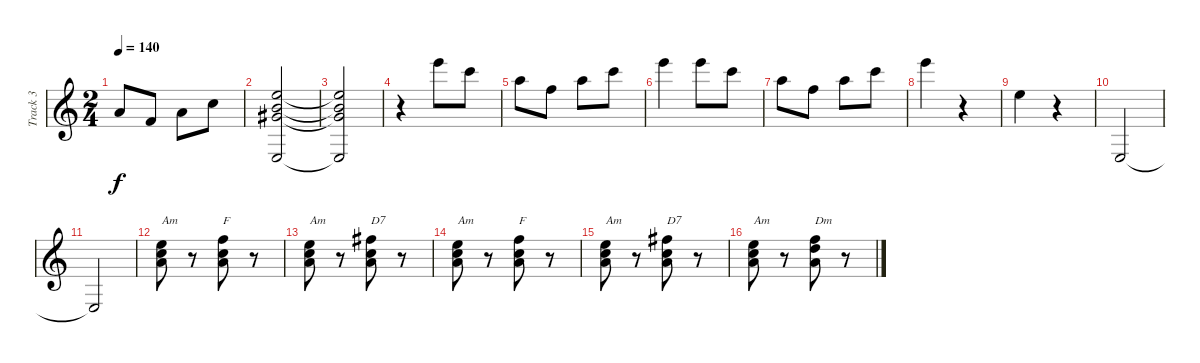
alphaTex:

\track ("Track 3" "Track 3") {instrument acousticguitarsteel}
\staff {score}
\tuning (E4 B3 G3 D3 A2 E2) {hide}
\ts (2 4)
\tempo 140
\clef g2
\ks c
2.3.8{dy f} 3.4.8 2.3.8 1.2.8 |
(0.1 0.2 1.3 0.6).2 |
(0.1{t} 0.2{t} 1.3{t} 0.6{t}).2 |
r.4 12.1.8 13.2.8 |
10.2.8 10.3.8 10.2.8 13.2.8 |
12.1.4 12.1.8 13.2.8 |
10.2.8 10.3.8 10.2.8 13.2.8 |
12.1.4 r.4 |
0.1.4 r.4 |
0.6.2 |
0.6{t}.2 |
(0.1 1.2 2.3).8{txt "Am"} r.8 (1.1 1.2 2.3).8{txt "F"} r.8 |
(0.1 1.2 2.3).8{txt "Am"} r.8 (2.1 1.2 2.3).8{txt "D7"} r.8 |
(0.1 1.2 2.3).8{txt "Am"} r.8 (1.1 1.2 2.3).8{txt "F"} r.8 |
(0.1 1.2 2.3).8{txt "Am"} r.8 (2.1 1.2 2.3).8{txt "D7"} r.8 |
(0.1 1.2 2.3).8{txt "Am"} r.8 (1.1 3.2 2.3).8{txt "Dm"} r.8
